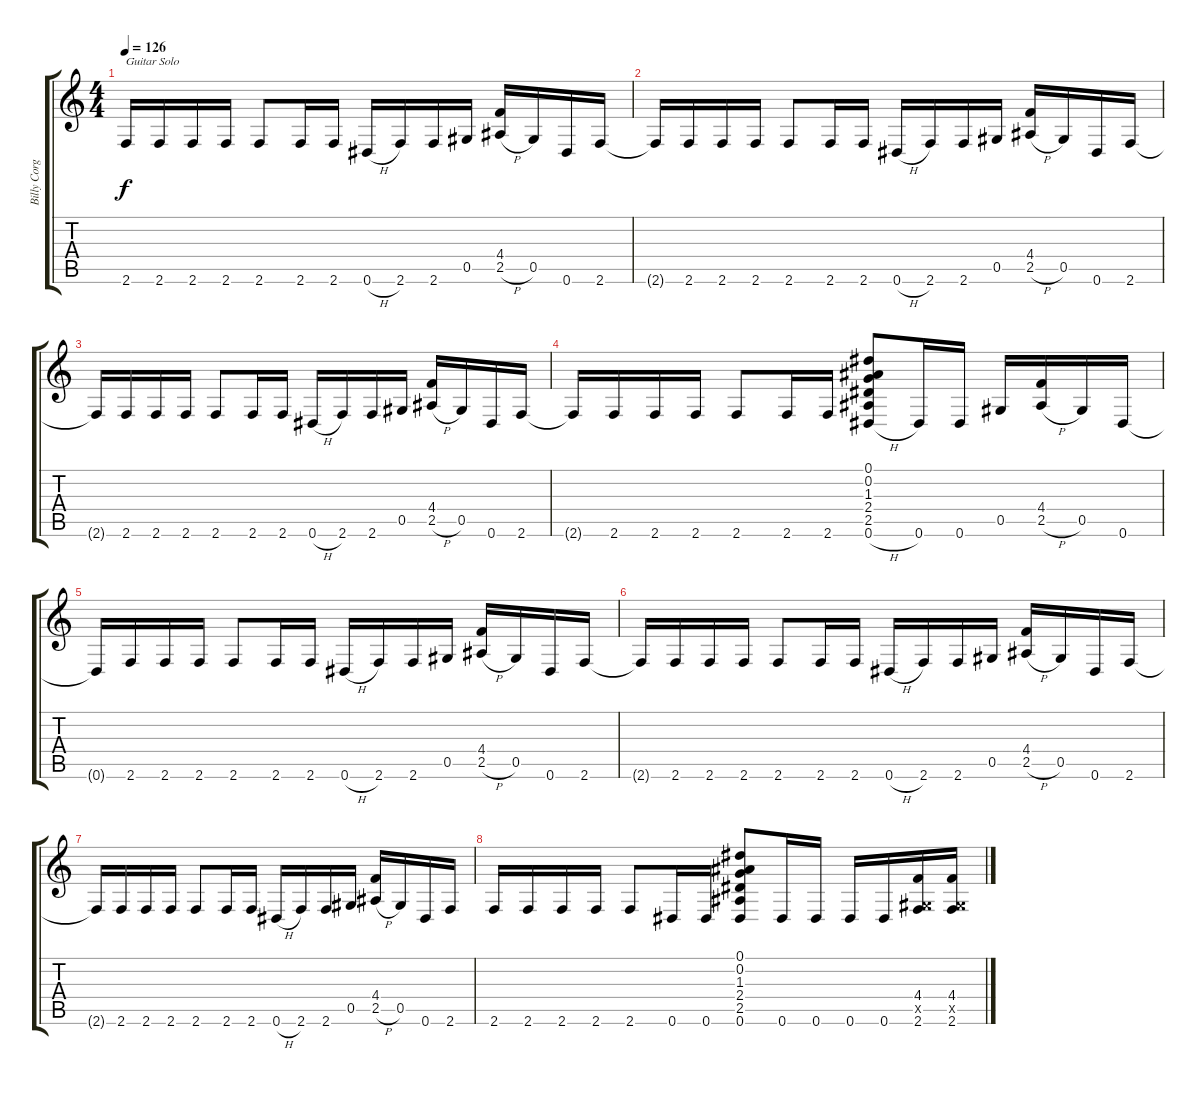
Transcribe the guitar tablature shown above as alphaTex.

\track ("Billy Corgan 1" "Billy Corg") {instrument distortionguitar}
\staff {score tabs}
\tuning (Eb4 Bb3 Gb3 Db3 Ab2 Eb2) {hide}
\ts (4 4)
\tempo 126
\clef g2
\ks c
2.6{t}.16{txt "Guitar Solo" dy f} 2.6.16 2.6.16 2.6.16 2.6.8 2.6.16 2.6.16 0.6{h}.16 2.6.16 2.6.16 0.5.16 (4.4 2.5{h}).16 0.5.16 0.6.16 2.6.16 |
2.6{t}.16 2.6.16 2.6.16 2.6.16 2.6.8 2.6.16 2.6.16 0.6{h}.16 2.6.16 2.6.16 0.5.16 (4.4 2.5{h}).16 0.5.16 0.6.16 2.6.16 |
2.6{t}.16 2.6.16 2.6.16 2.6.16 2.6.8 2.6.16 2.6.16 0.6{h}.16 2.6.16 2.6.16 0.5.16 (4.4 2.5{h}).16 0.5.16 0.6.16 2.6.16 |
2.6{t}.16 2.6.16 2.6.16 2.6.16 2.6.8 2.6.16 2.6.16 (0.1 0.2 1.3 2.4 2.5 0.6{h}).8 0.6.16 0.6.16 0.5.16 (4.4 2.5{h}).16 0.5.16 0.6.16 |
0.6{t}.16 2.6.16 2.6.16 2.6.16 2.6.8 2.6.16 2.6.16 0.6{h}.16 2.6.16 2.6.16 0.5.16 (4.4 2.5{h}).16 0.5.16 0.6.16 2.6.16 |
2.6{t}.16 2.6.16 2.6.16 2.6.16 2.6.8 2.6.16 2.6.16 0.6{h}.16 2.6.16 2.6.16 0.5.16 (4.4 2.5{h}).16 0.5.16 0.6.16 2.6.16 |
2.6{t}.16 2.6.16 2.6.16 2.6.16 2.6.8 2.6.16 2.6.16 0.6{h}.16 2.6.16 2.6.16 0.5.16 (4.4 2.5{h}).16 0.5.16 0.6.16 2.6.16 |
2.6.16 2.6.16 2.6.16 2.6.16 2.6.8 0.6.16 0.6.16 (0.1 0.2 1.3 2.4 2.5 0.6).8 0.6.16 0.6.16 0.6.16 0.6.16 (4.4 0.5{x} 2.6).16 (4.4 0.5{x} 2.6).16
